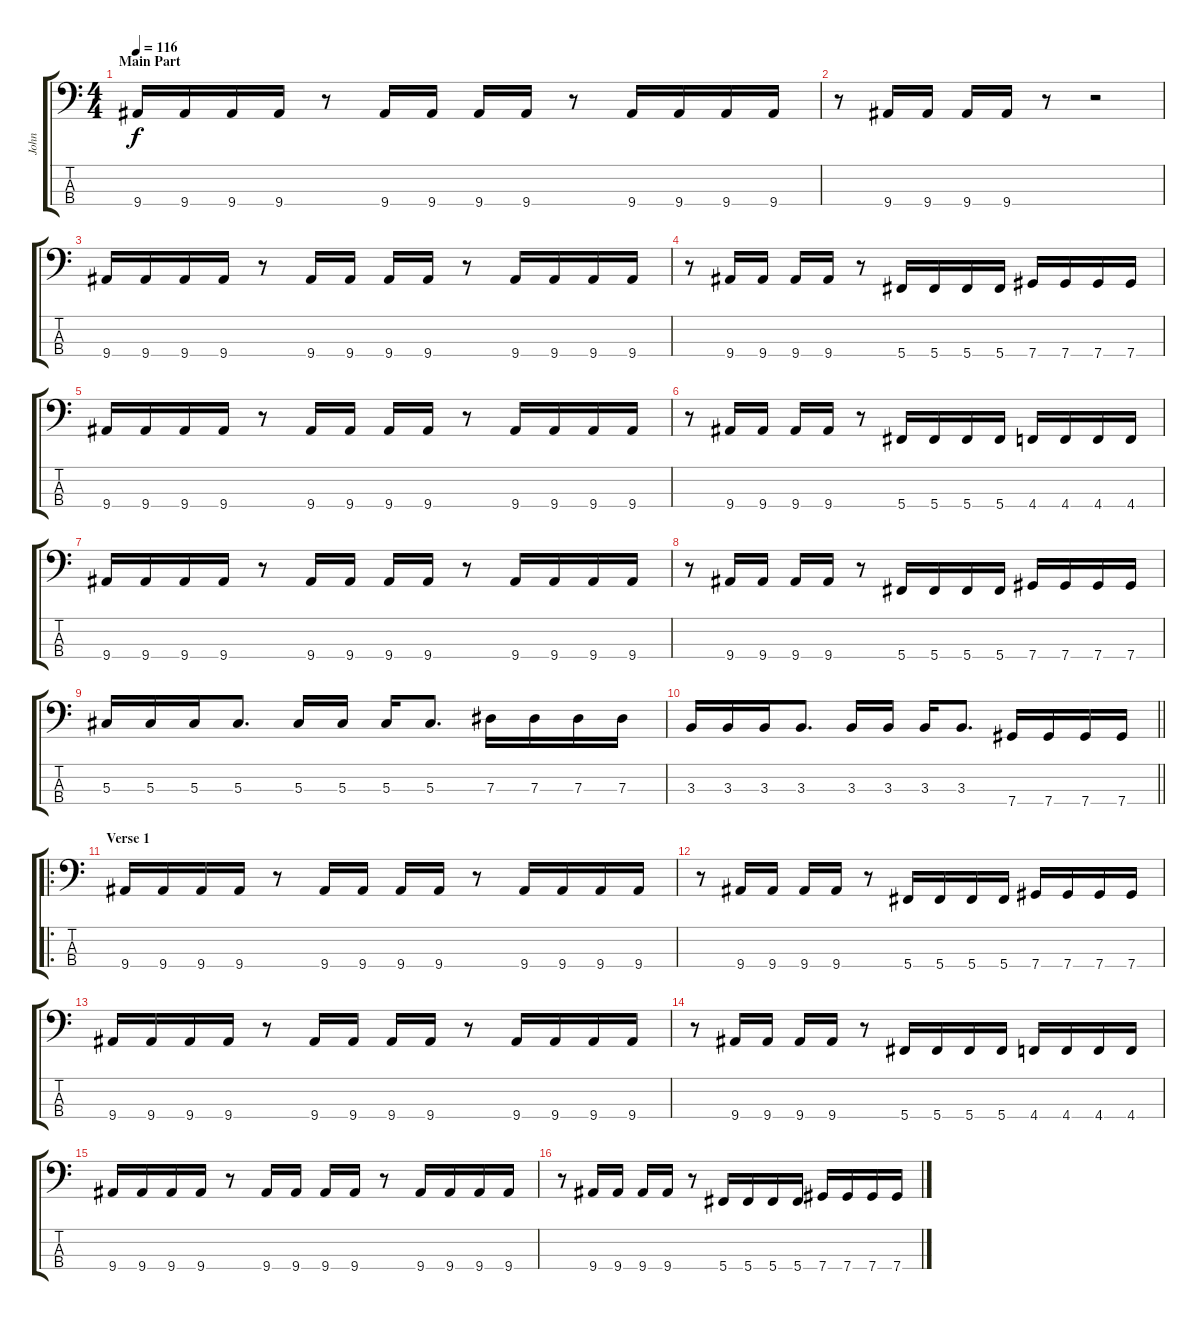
\track ("John" "John") {instrument electricbassfinger}
\staff {score tabs}
\tuning (Gb2 Db2 Ab1 Db1) {hide}
\ts (4 4)
\section ("" "Main Part")
\tempo 116
\clef f4
\ks c
9.4.16{dy f} 9.4.16 9.4.16 9.4.16 r.8 9.4.16 9.4.16 9.4.16 9.4.16 r.8 9.4.16 9.4.16 9.4.16 9.4.16 |
r.8 9.4.16 9.4.16 9.4.16 9.4.16 r.8 r.2 |
9.4.16 9.4.16 9.4.16 9.4.16 r.8 9.4.16 9.4.16 9.4.16 9.4.16 r.8 9.4.16 9.4.16 9.4.16 9.4.16 |
r.8 9.4.16 9.4.16 9.4.16 9.4.16 r.8 5.4.16 5.4.16 5.4.16 5.4.16 7.4.16 7.4.16 7.4.16 7.4.16 |
9.4.16 9.4.16 9.4.16 9.4.16 r.8 9.4.16 9.4.16 9.4.16 9.4.16 r.8 9.4.16 9.4.16 9.4.16 9.4.16 |
r.8 9.4.16 9.4.16 9.4.16 9.4.16 r.8 5.4.16 5.4.16 5.4.16 5.4.16 4.4.16 4.4.16 4.4.16 4.4.16 |
9.4.16 9.4.16 9.4.16 9.4.16 r.8 9.4.16 9.4.16 9.4.16 9.4.16 r.8 9.4.16 9.4.16 9.4.16 9.4.16 |
r.8 9.4.16 9.4.16 9.4.16 9.4.16 r.8 5.4.16 5.4.16 5.4.16 5.4.16 7.4.16 7.4.16 7.4.16 7.4.16 |
5.3.16 5.3.16 5.3.16 5.3.8{d} 5.3.16 5.3.16 5.3.16 5.3.8{d} 7.3.16 7.3.16 7.3.16 7.3.16 |
\barLineRight lightlight
3.3.16 3.3.16 3.3.16 3.3.8{d} 3.3.16 3.3.16 3.3.16 3.3.8{d} 7.4.16 7.4.16 7.4.16 7.4.16 |
\ro
\section ("" "Verse 1")
9.4.16 9.4.16 9.4.16 9.4.16 r.8 9.4.16 9.4.16 9.4.16 9.4.16 r.8 9.4.16 9.4.16 9.4.16 9.4.16 |
r.8 9.4.16 9.4.16 9.4.16 9.4.16 r.8 5.4.16 5.4.16 5.4.16 5.4.16 7.4.16 7.4.16 7.4.16 7.4.16 |
9.4.16 9.4.16 9.4.16 9.4.16 r.8 9.4.16 9.4.16 9.4.16 9.4.16 r.8 9.4.16 9.4.16 9.4.16 9.4.16 |
r.8 9.4.16 9.4.16 9.4.16 9.4.16 r.8 5.4.16 5.4.16 5.4.16 5.4.16 4.4.16 4.4.16 4.4.16 4.4.16 |
9.4.16 9.4.16 9.4.16 9.4.16 r.8 9.4.16 9.4.16 9.4.16 9.4.16 r.8 9.4.16 9.4.16 9.4.16 9.4.16 |
r.8 9.4.16 9.4.16 9.4.16 9.4.16 r.8 5.4.16 5.4.16 5.4.16 5.4.16 7.4.16 7.4.16 7.4.16 7.4.16
